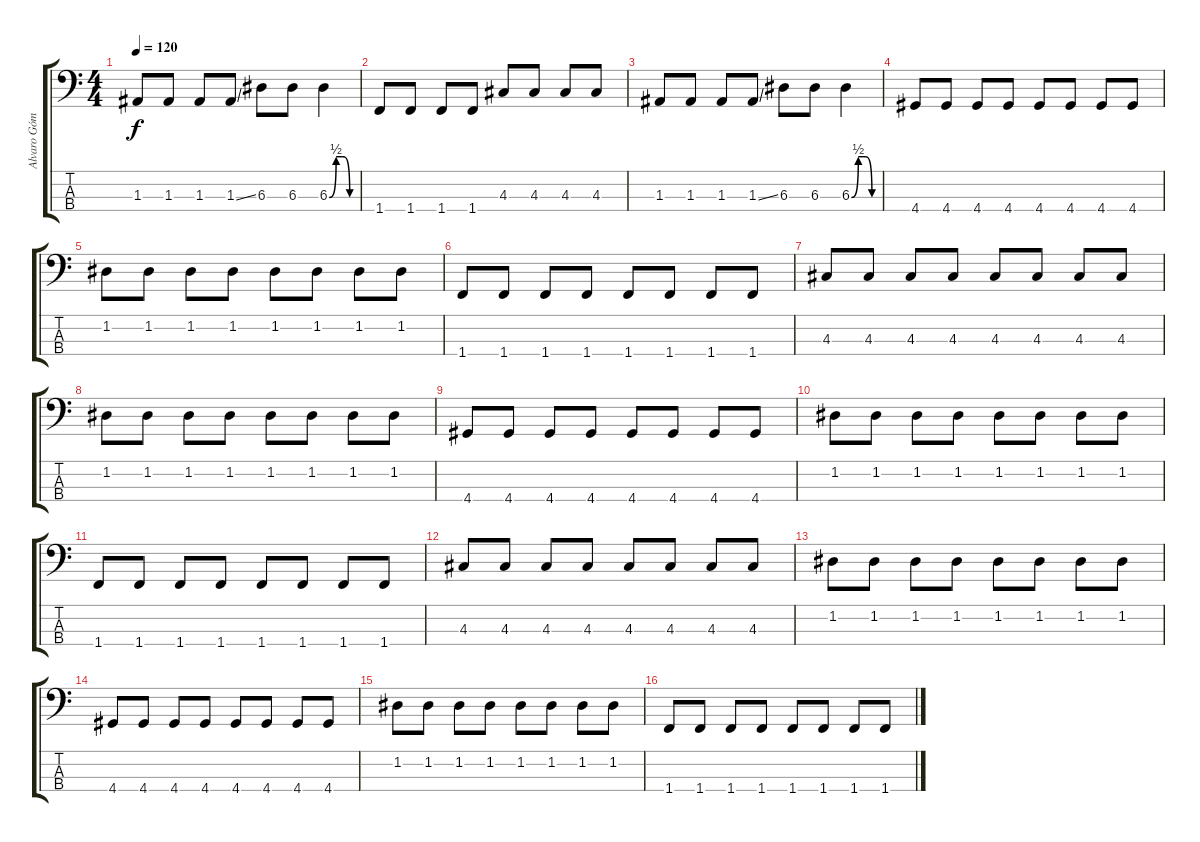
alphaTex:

\track ("Alvaro Gómez" "Alvaro Góm") {instrument electricbasspick}
\staff {score tabs}
\tuning (G2 D2 A1 E1) {hide}
\ts (4 4)
\tempo 120
\clef f4
\ks c
1.3.8{dy f} 1.3.8 1.3.8 1.3{ss}.8 6.3.8 6.3.8 6.3{be (custom 0 0 15 2 30 2 45 0 60 0)}.4 |
1.4.8 1.4.8 1.4.8 1.4.8 4.3.8 4.3.8 4.3.8 4.3.8 |
1.3.8 1.3.8 1.3.8 1.3{ss}.8 6.3.8 6.3.8 6.3{be (custom 0 0 15 2 30 2 45 0 60 0)}.4 |
4.4.8 4.4.8 4.4.8 4.4.8 4.4.8 4.4.8 4.4.8 4.4.8 |
1.2.8 1.2.8 1.2.8 1.2.8 1.2.8 1.2.8 1.2.8 1.2.8 |
1.4.8 1.4.8 1.4.8 1.4.8 1.4.8 1.4.8 1.4.8 1.4.8 |
4.3.8 4.3.8 4.3.8 4.3.8 4.3.8 4.3.8 4.3.8 4.3.8 |
1.2.8 1.2.8 1.2.8 1.2.8 1.2.8 1.2.8 1.2.8 1.2.8 |
4.4.8 4.4.8 4.4.8 4.4.8 4.4.8 4.4.8 4.4.8 4.4.8 |
1.2.8 1.2.8 1.2.8 1.2.8 1.2.8 1.2.8 1.2.8 1.2.8 |
1.4.8 1.4.8 1.4.8 1.4.8 1.4.8 1.4.8 1.4.8 1.4.8 |
4.3.8 4.3.8 4.3.8 4.3.8 4.3.8 4.3.8 4.3.8 4.3.8 |
1.2.8 1.2.8 1.2.8 1.2.8 1.2.8 1.2.8 1.2.8 1.2.8 |
4.4.8 4.4.8 4.4.8 4.4.8 4.4.8 4.4.8 4.4.8 4.4.8 |
1.2.8 1.2.8 1.2.8 1.2.8 1.2.8 1.2.8 1.2.8 1.2.8 |
1.4.8 1.4.8 1.4.8 1.4.8 1.4.8 1.4.8 1.4.8 1.4.8
